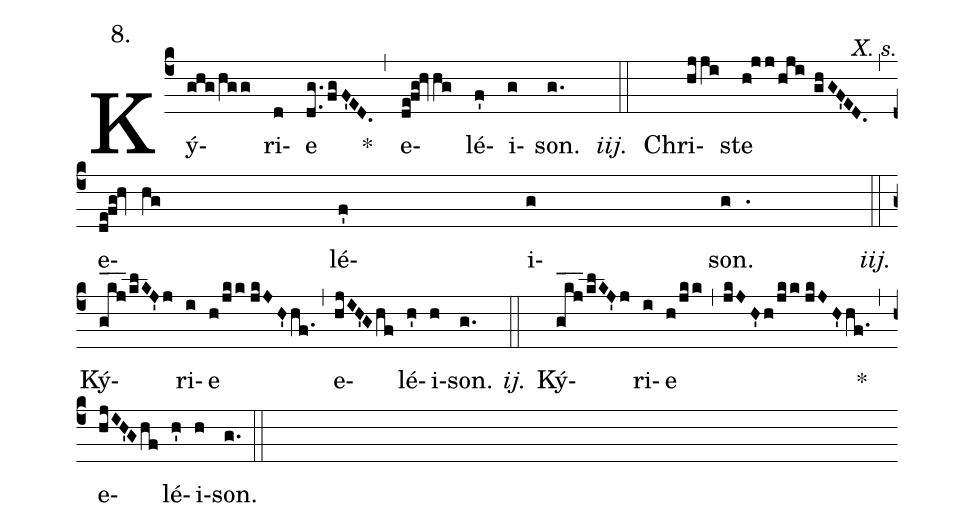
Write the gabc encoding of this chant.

annotation:8.;
commentary:X. s.;
%%
(c4) Ký(ghg!/hgg)ri(d)e(dg..!/fgF'ED.) *(,) e(de!fg!hvhg)lé(f')i(g)son.(g.) <i>iij.</i>(::)
Chri(hjji)ste(h!jj!/hji//ghGF'ED.) (,) e(de!fg!hvhg)lé(f')i(g)son.(g.) <i>iij.</i>(::zz)
Ký(gkj___/klKJ'j)ri(i)e(h!/jkk!//jkJH'hf.) (,) e(hjIH'Ghf)lé(h')i(h)son.(g.) <i>ij.</i>(::)
Ký(gkj___!/klKJ'j)ri(i)e(h!/jkk,jkJH'h/jkk!//jkJH'hf.) *(,) e(hjIH'Ghf)lé(h')i(h)son.(g.) (::)
